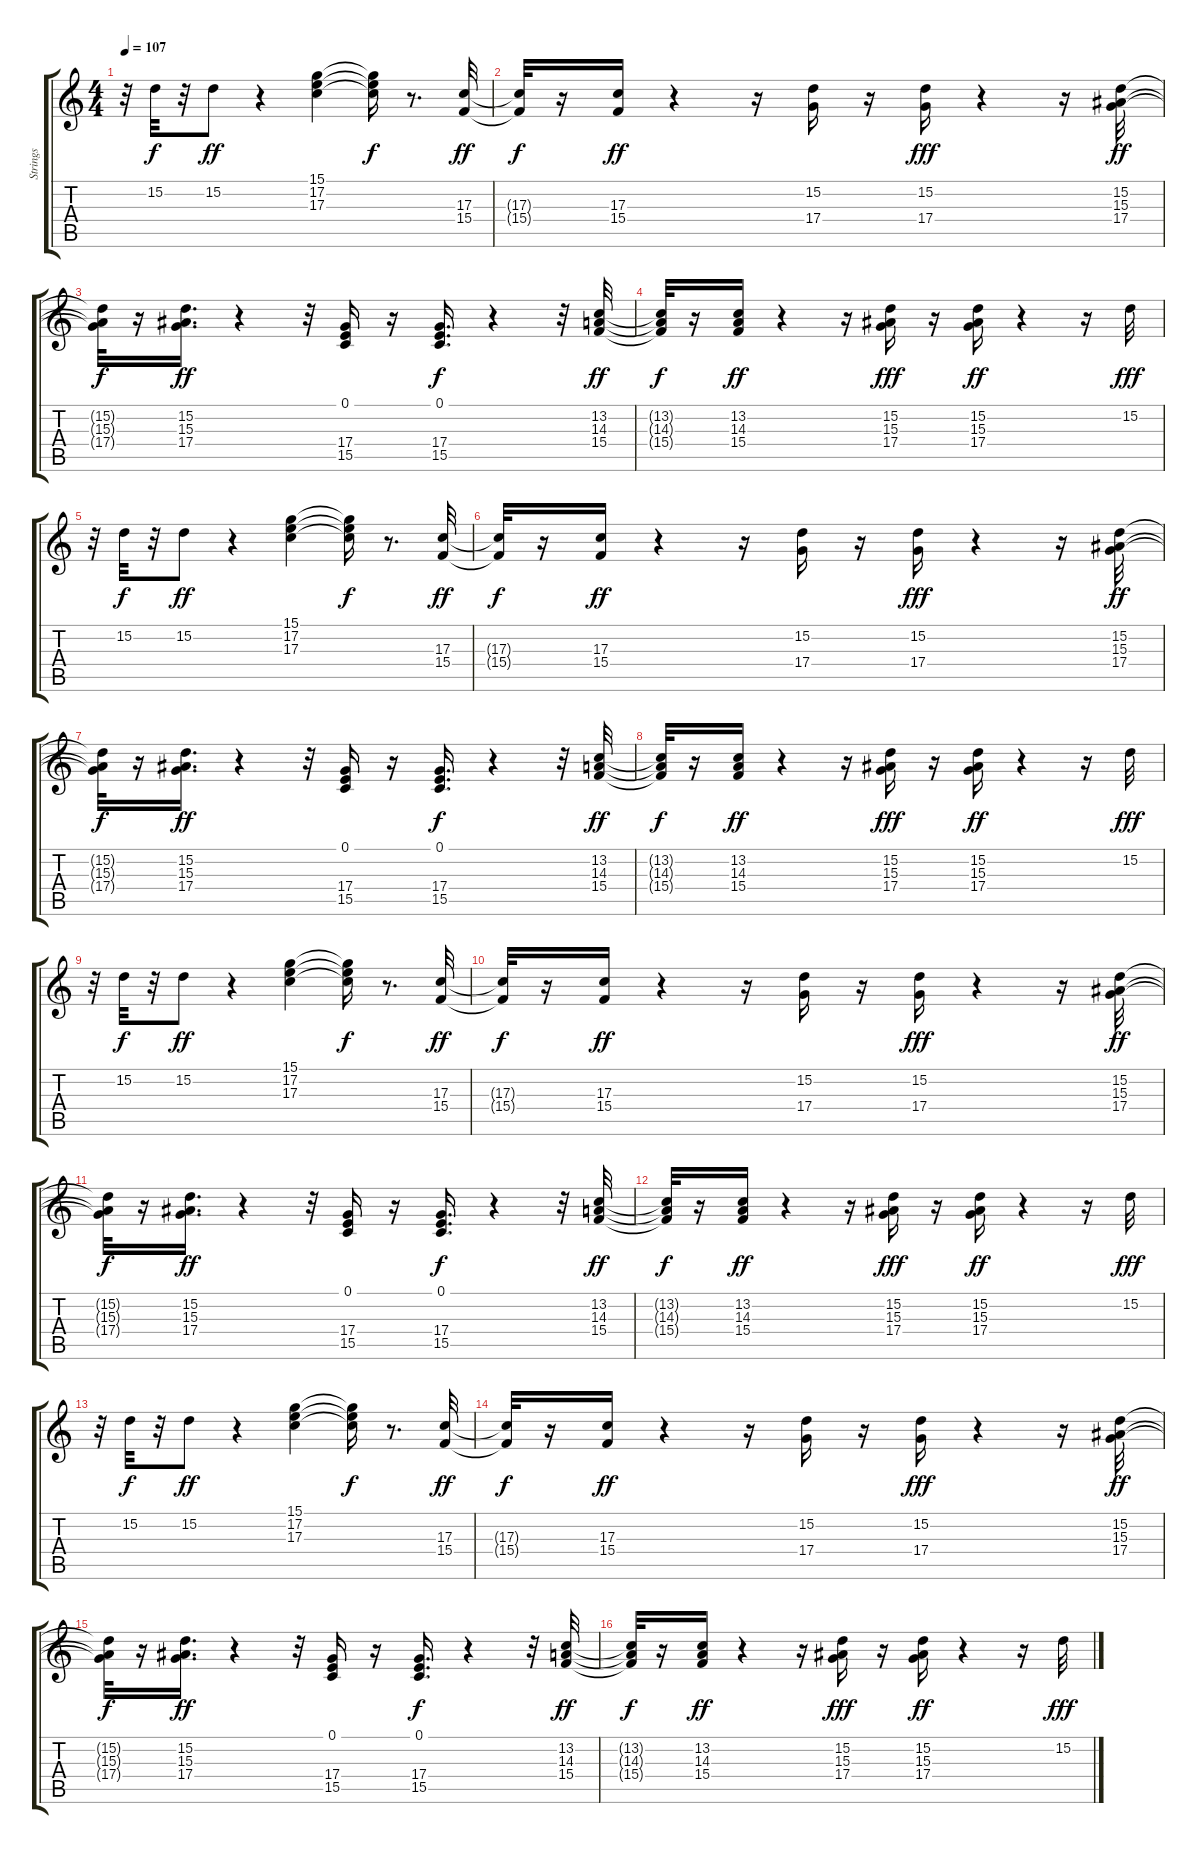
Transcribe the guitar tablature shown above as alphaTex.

\track ("Strings" "Strings") {instrument stringensemble1}
\staff {score tabs}
\tuning (E4 B3 G3 D3 A2 E2) {hide}
\ts (4 4)
\tempo 107
\clef g2
\ks c
r.32{dy fff} 15.2.32{dy f} r.32 15.2.8{dy ff} r.4 (15.1 17.2 17.3).4 (15.1{t} 17.2{t} 17.3{t}).16{dy f} r.8{d} (17.3 15.4).32{dy ff} |
(17.3{t} 15.4{t}).32{dy f} r.16 (17.3 15.4).16{dy ff} r.4 r.16 (15.2 17.4).16 r.16 (15.2 17.4).16{dy fff} r.4 r.16 (15.2 15.3 17.4).32{dy ff} |
(15.2{t} 15.3{t} 17.4{t}).32{dy f} r.16 (15.2 15.3 17.4).16{d dy ff} r.4 r.32 (0.1 17.4 15.5).16 r.16 (0.1 17.4 15.5).16{d dy f} r.4 r.32 (13.2 14.3 15.4).32{dy ff} |
(13.2{t} 14.3{t} 15.4{t}).32{dy f} r.16 (13.2 14.3 15.4).16{dy ff} r.4 r.16 (15.2 15.3 17.4).16{dy fff} r.16 (15.2 15.3 17.4).16{dy ff} r.4 r.16 15.2.32{dy fff} |
r.32 15.2.32{dy f} r.32 15.2.8{dy ff} r.4 (15.1 17.2 17.3).4 (15.1{t} 17.2{t} 17.3{t}).16{dy f} r.8{d} (17.3 15.4).32{dy ff} |
(17.3{t} 15.4{t}).32{dy f} r.16 (17.3 15.4).16{dy ff} r.4 r.16 (15.2 17.4).16 r.16 (15.2 17.4).16{dy fff} r.4 r.16 (15.2 15.3 17.4).32{dy ff} |
(15.2{t} 15.3{t} 17.4{t}).32{dy f} r.16 (15.2 15.3 17.4).16{d dy ff} r.4 r.32 (0.1 17.4 15.5).16 r.16 (0.1 17.4 15.5).16{d dy f} r.4 r.32 (13.2 14.3 15.4).32{dy ff} |
(13.2{t} 14.3{t} 15.4{t}).32{dy f} r.16 (13.2 14.3 15.4).16{dy ff} r.4 r.16 (15.2 15.3 17.4).16{dy fff} r.16 (15.2 15.3 17.4).16{dy ff} r.4 r.16 15.2.32{dy fff} |
r.32 15.2.32{dy f} r.32 15.2.8{dy ff} r.4 (15.1 17.2 17.3).4 (15.1{t} 17.2{t} 17.3{t}).16{dy f} r.8{d} (17.3 15.4).32{dy ff} |
(17.3{t} 15.4{t}).32{dy f} r.16 (17.3 15.4).16{dy ff} r.4 r.16 (15.2 17.4).16 r.16 (15.2 17.4).16{dy fff} r.4 r.16 (15.2 15.3 17.4).32{dy ff} |
(15.2{t} 15.3{t} 17.4{t}).32{dy f} r.16 (15.2 15.3 17.4).16{d dy ff} r.4 r.32 (0.1 17.4 15.5).16 r.16 (0.1 17.4 15.5).16{d dy f} r.4 r.32 (13.2 14.3 15.4).32{dy ff} |
(13.2{t} 14.3{t} 15.4{t}).32{dy f} r.16 (13.2 14.3 15.4).16{dy ff} r.4 r.16 (15.2 15.3 17.4).16{dy fff} r.16 (15.2 15.3 17.4).16{dy ff} r.4 r.16 15.2.32{dy fff} |
r.32 15.2.32{dy f} r.32 15.2.8{dy ff} r.4 (15.1 17.2 17.3).4 (15.1{t} 17.2{t} 17.3{t}).16{dy f} r.8{d} (17.3 15.4).32{dy ff} |
(17.3{t} 15.4{t}).32{dy f} r.16 (17.3 15.4).16{dy ff} r.4 r.16 (15.2 17.4).16 r.16 (15.2 17.4).16{dy fff} r.4 r.16 (15.2 15.3 17.4).32{dy ff} |
(15.2{t} 15.3{t} 17.4{t}).32{dy f} r.16 (15.2 15.3 17.4).16{d dy ff} r.4 r.32 (0.1 17.4 15.5).16 r.16 (0.1 17.4 15.5).16{d dy f} r.4 r.32 (13.2 14.3 15.4).32{dy ff} |
(13.2{t} 14.3{t} 15.4{t}).32{dy f} r.16 (13.2 14.3 15.4).16{dy ff} r.4 r.16 (15.2 15.3 17.4).16{dy fff} r.16 (15.2 15.3 17.4).16{dy ff} r.4 r.16 15.2.32{dy fff}
